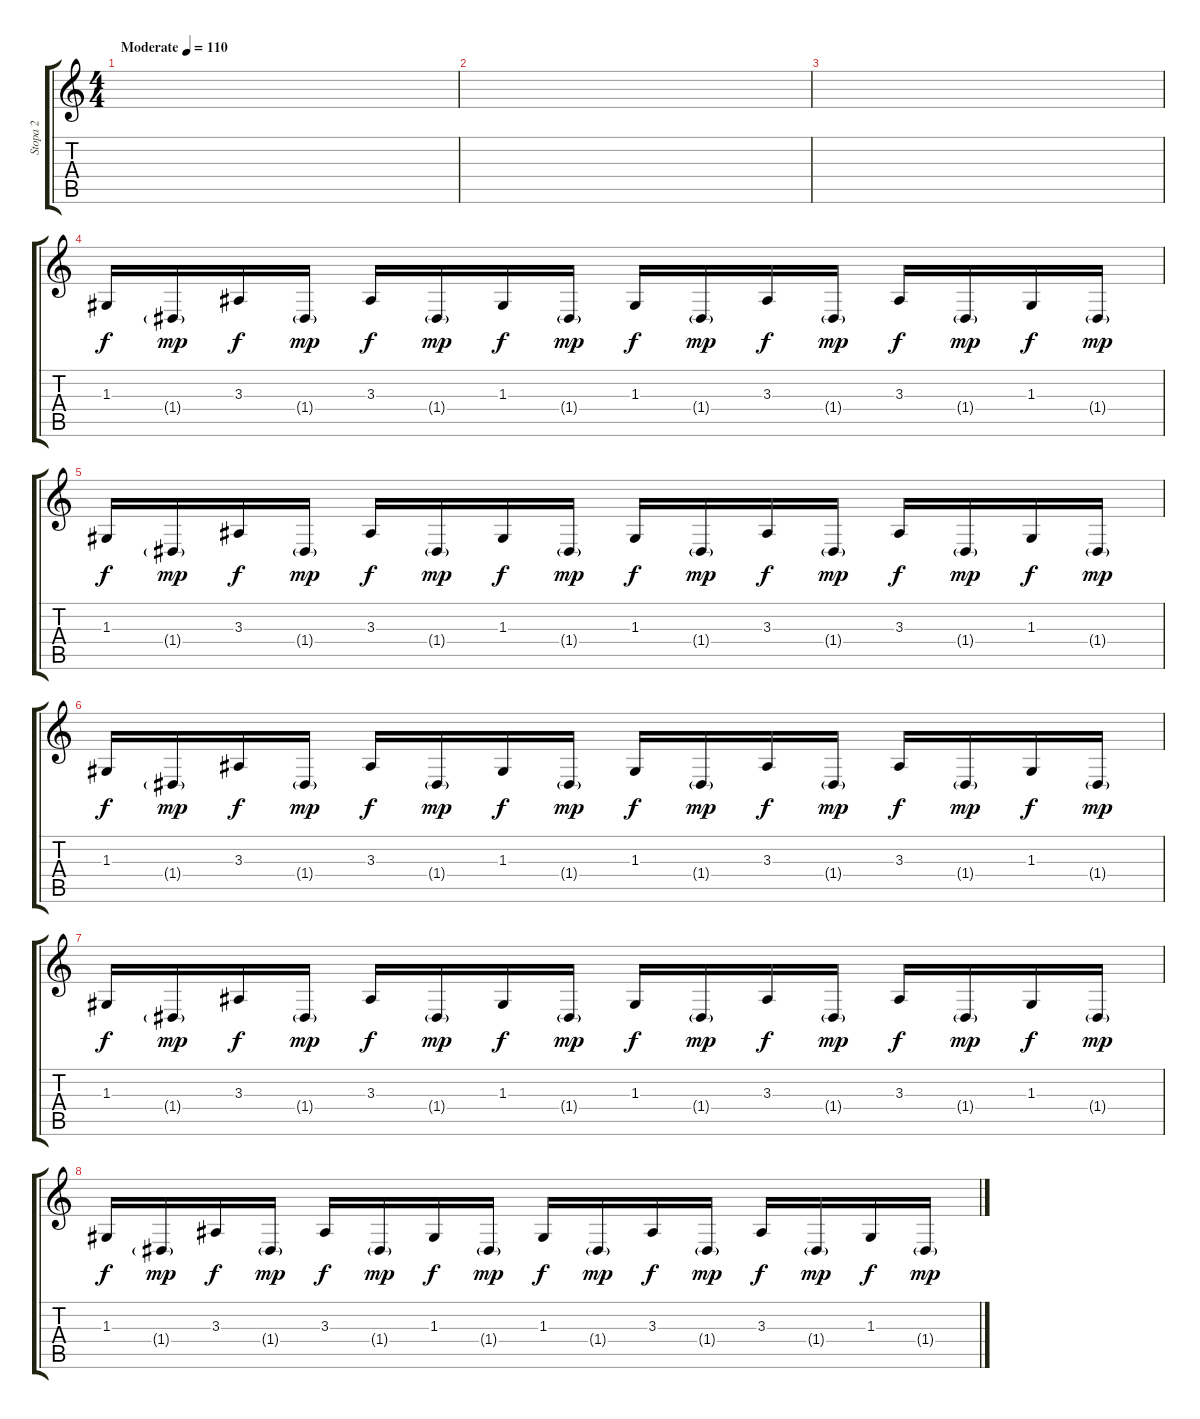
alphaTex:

\track ("Stopa 2" "Stopa 2") {instrument stringensemble1}
\staff {score tabs}
\tuning (E4 B3 G3 D3 A2 E2) {hide}
\ts (4 4)
\tempo (110 "Moderate")
\clef g2
\ks c
|
|
|
1.3.16 1.4{g}.16{dy mp} 3.3.16{dy f} 1.4{g}.16{dy mp} 3.3.16{dy f} 1.4{g}.16{dy mp} 1.3.16{dy f} 1.4{g}.16{dy mp} 1.3.16{dy f} 1.4{g}.16{dy mp} 3.3.16{dy f} 1.4{g}.16{dy mp} 3.3.16{dy f} 1.4{g}.16{dy mp} 1.3.16{dy f} 1.4{g}.16{dy mp} |
1.3.16{dy f} 1.4{g}.16{dy mp} 3.3.16{dy f} 1.4{g}.16{dy mp} 3.3.16{dy f} 1.4{g}.16{dy mp} 1.3.16{dy f} 1.4{g}.16{dy mp} 1.3.16{dy f} 1.4{g}.16{dy mp} 3.3.16{dy f} 1.4{g}.16{dy mp} 3.3.16{dy f} 1.4{g}.16{dy mp} 1.3.16{dy f} 1.4{g}.16{dy mp} |
1.3.16{dy f} 1.4{g}.16{dy mp} 3.3.16{dy f} 1.4{g}.16{dy mp} 3.3.16{dy f} 1.4{g}.16{dy mp} 1.3.16{dy f} 1.4{g}.16{dy mp} 1.3.16{dy f} 1.4{g}.16{dy mp} 3.3.16{dy f} 1.4{g}.16{dy mp} 3.3.16{dy f} 1.4{g}.16{dy mp} 1.3.16{dy f} 1.4{g}.16{dy mp} |
1.3.16{dy f} 1.4{g}.16{dy mp} 3.3.16{dy f} 1.4{g}.16{dy mp} 3.3.16{dy f} 1.4{g}.16{dy mp} 1.3.16{dy f} 1.4{g}.16{dy mp} 1.3.16{dy f} 1.4{g}.16{dy mp} 3.3.16{dy f} 1.4{g}.16{dy mp} 3.3.16{dy f} 1.4{g}.16{dy mp} 1.3.16{dy f} 1.4{g}.16{dy mp} |
1.3.16{dy f} 1.4{g}.16{dy mp} 3.3.16{dy f} 1.4{g}.16{dy mp} 3.3.16{dy f} 1.4{g}.16{dy mp} 1.3.16{dy f} 1.4{g}.16{dy mp} 1.3.16{dy f} 1.4{g}.16{dy mp} 3.3.16{dy f} 1.4{g}.16{dy mp} 3.3.16{dy f} 1.4{g}.16{dy mp} 1.3.16{dy f} 1.4{g}.16{dy mp}
